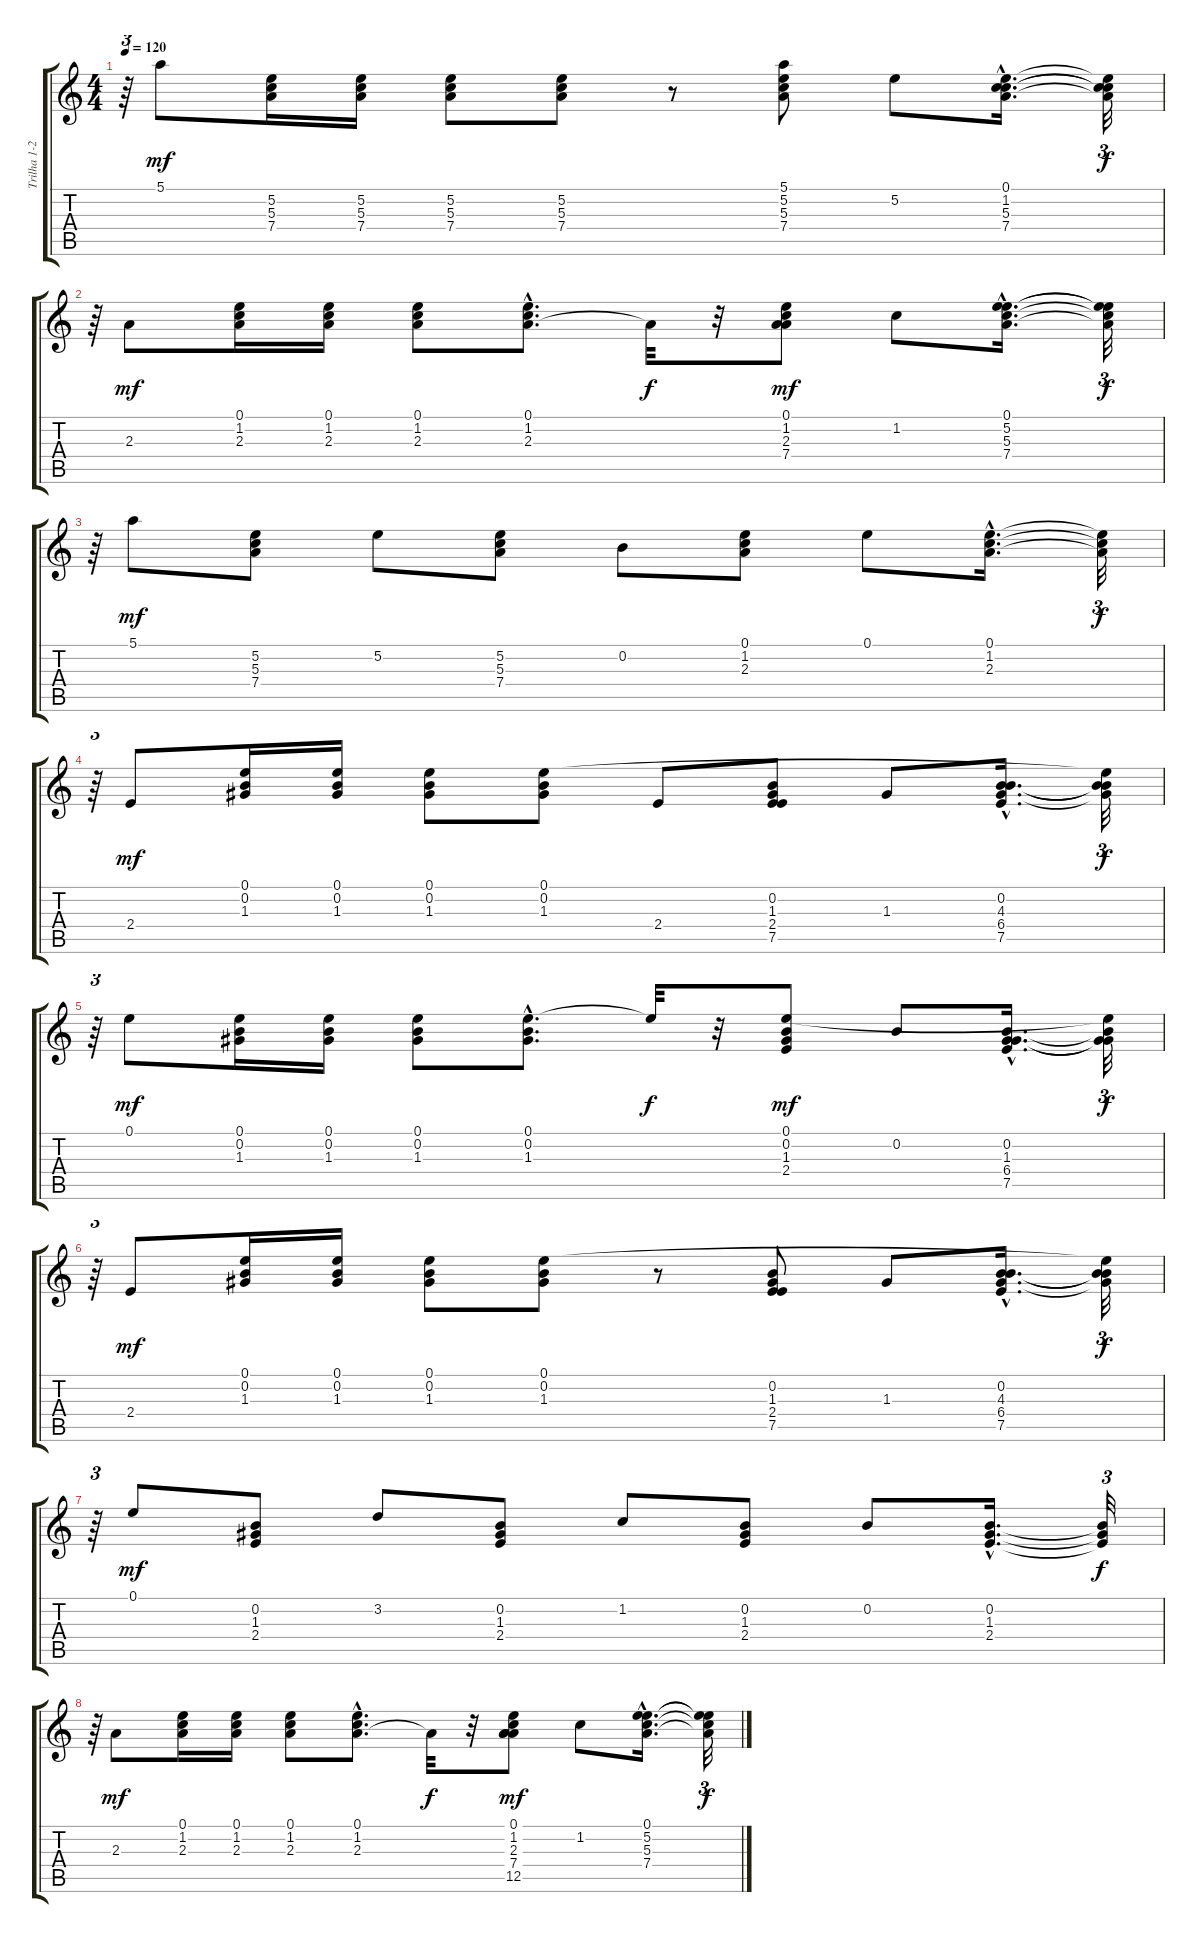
\track ("Trilha 1-2" "Trilha 1-2") {instrument acousticguitarnylon}
\staff {score tabs}
\tuning (E4 B3 G3 D3 A2 E2) {hide}
\ts (4 4)
\tempo 120
\clef g2
\ks c
r.64{tu (3 2) dy f} 5.1.8{dy mf} (5.2 5.3 7.4).16 (5.2 5.3 7.4).16 (5.2 5.3 7.4).8 (5.2 5.3 7.4).8 r.8 (5.1 5.2 5.3 7.4).8 5.2.8 (0.1{hac} 1.2{hac} 5.3{hac} 7.4{hac}).16{d} (0.1{t} 1.2{t} 5.3{t} 7.4{t}).32{tu (3 2) dy f} |
r.64{tu (3 2)} 2.3.8{dy mf} (0.1 1.2 2.3).16 (0.1 1.2 2.3).16 (0.1 1.2 2.3).8 (0.1 1.2 2.3{hac}).8{d} 2.3{t}.32{dy f} r.32 (0.1 1.2 2.3 7.4).8{dy mf} 1.2.8 (0.1{hac} 5.2{hac} 5.3{hac} 7.4{hac}).16{d} (0.1{t} 5.2{t} 5.3{t} 7.4{t}).32{tu (3 2) dy f} |
r.64{tu (3 2)} 5.1.8{dy mf} (5.2 5.3 7.4).8 5.2.8 (5.2 5.3 7.4).8 0.2.8 (0.1 1.2 2.3).8 0.1.8 (0.1{hac} 1.2{hac} 2.3{hac}).16{d} (0.1{t} 1.2{t} 2.3{t}).32{tu (3 2) dy f} |
r.64{tu (3 2)} 2.4.8{dy mf} (0.1 0.2 1.3).16 (0.1 0.2 1.3).16 (0.1 0.2 1.3).8 (0.1 0.2 1.3).8 2.4.8 (0.2 1.3 2.4 7.5).8 1.3.8 (0.2{hac} 4.3{hac} 6.4{hac} 7.5{hac}).16{d} (0.1{t} 0.2{t} 4.3{t} 6.4{t}).32{tu (3 2) dy f} |
r.64{tu (3 2)} 0.1.8{dy mf} (0.1 0.2 1.3).16 (0.1 0.2 1.3).16 (0.1 0.2 1.3).8 (0.1{hac} 0.2 1.3).8{d} 0.1{t}.32{dy f} r.32 (0.1 0.2 1.3 2.4).8{dy mf} 0.2.8 (0.2{hac} 1.3{hac} 6.4{hac} 7.5{hac}).16{d} (0.1{t} 0.2{t} 1.3{t} 6.4{t}).32{tu (3 2) dy f} |
r.64{tu (3 2)} 2.4.8{dy mf} (0.1 0.2 1.3).16 (0.1 0.2 1.3).16 (0.1 0.2 1.3).8 (0.1 0.2 1.3).8 r.8 (0.2 1.3 2.4 7.5).8 1.3.8 (0.2{hac} 4.3{hac} 6.4{hac} 7.5{hac}).16{d} (0.1{t} 0.2{t} 4.3{t} 6.4{t}).32{tu (3 2) dy f} |
r.64{tu (3 2)} 0.1.8{dy mf} (0.2 1.3 2.4).8 3.2.8 (0.2 1.3 2.4).8 1.2.8 (0.2 1.3 2.4).8 0.2.8 (0.2{hac} 1.3{hac} 2.4{hac}).16{d} (0.2{t} 1.3{t} 2.4{t}).32{tu (3 2) dy f} |
r.64{tu (3 2)} 2.3.8{dy mf} (0.1 1.2 2.3).16 (0.1 1.2 2.3).16 (0.1 1.2 2.3).8 (0.1 1.2 2.3{hac}).8{d} 2.3{t}.32{dy f} r.32 (0.1 1.2 2.3 7.4 12.5).8{dy mf} 1.2.8 (0.1{hac} 5.2{hac} 5.3{hac} 7.4{hac}).16{d} (0.1{t} 5.2{t} 5.3{t} 7.4{t}).32{tu (3 2) dy f}
